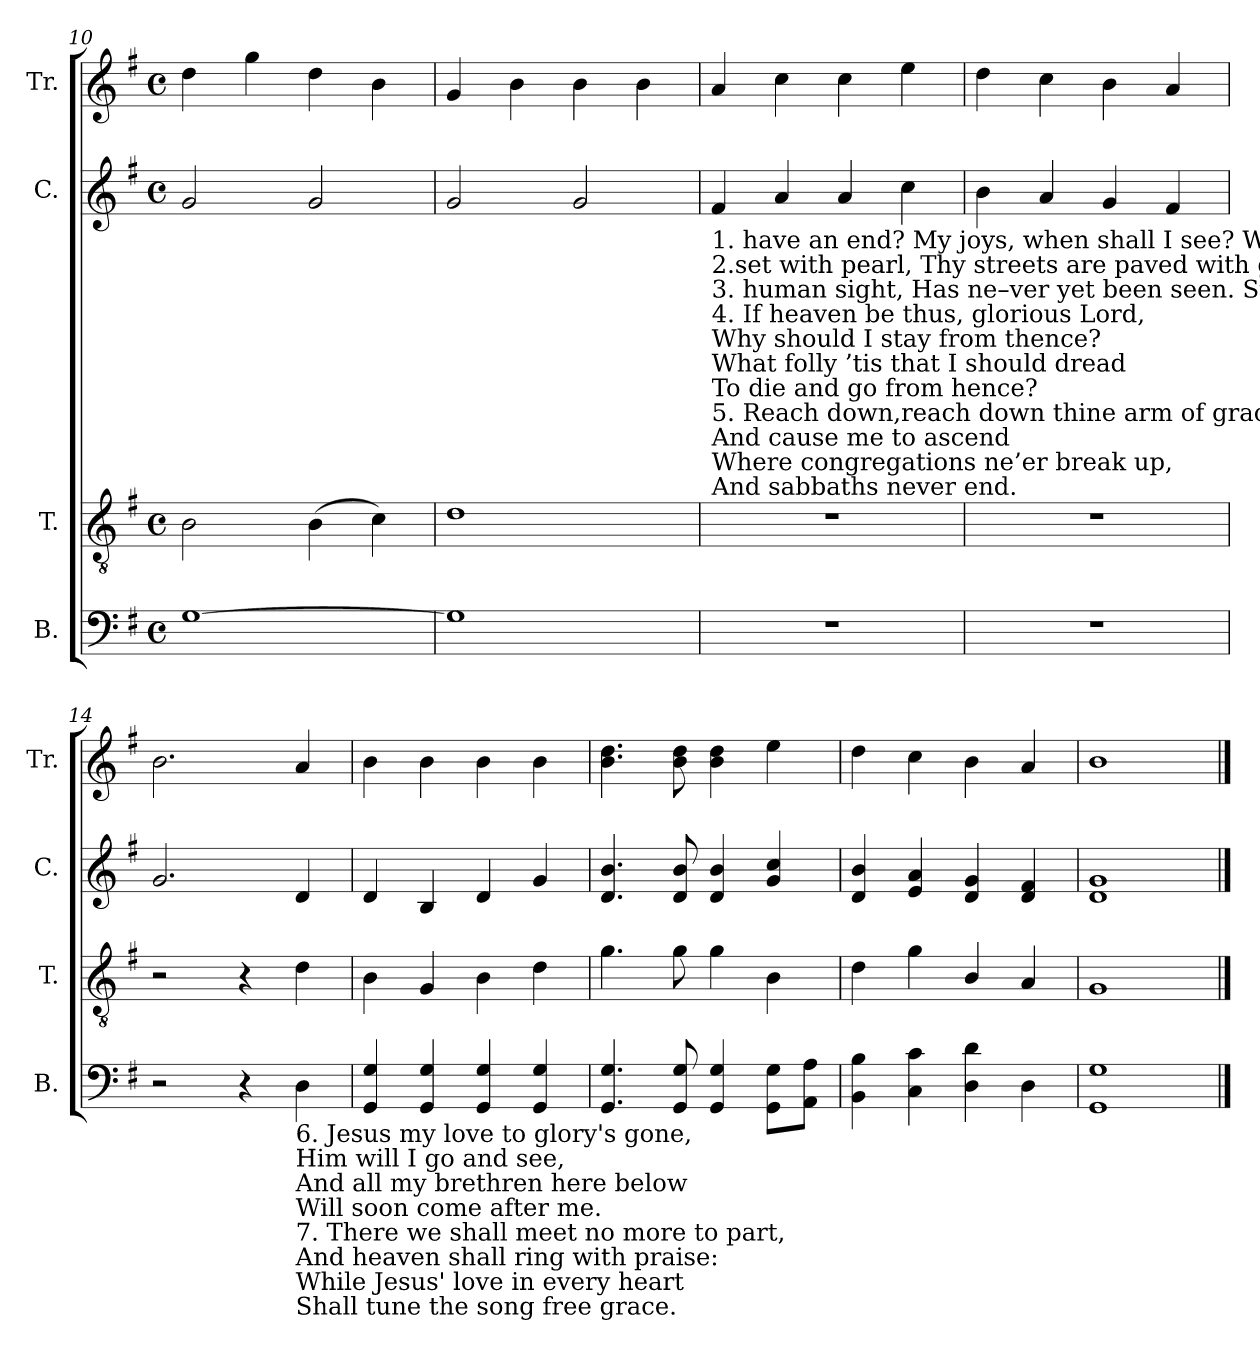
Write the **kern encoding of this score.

**kern	**kern	**kern	**kern
*part4	*part3	*part2	*part1
*staff4	*staff3	*staff2	*staff1
*I"B.	*I"T.	*I"C.	*I"Tr.
*I'B.	*I'T.	*I'C.	*I'Tr.
*clefF4	*clefGv2	*clefG2	*clefG2
*k[f#]	*k[f#]	*k[f#]	*k[f#]
*M4/4	*M4/4	*M4/4	*M4/4
*met(c)	*met(c)	*met(c)	*met(c)
=10	=10	=10	=10
[1G	2B\	2g/	4dd\
.	.	.	4gg\
.	(4B\	2g/	4dd\
.	4c\)	.	4b\
=11	=11	=11	=11
1G]	1d	2g/	4g/
.	.	.	4b\
.	.	2g/	4b\
.	.	.	4b\
!!LO:LB:g=z
=12	=12	=12	=12
!	!	!LO:TX:b:t=1.   have an end?  My  joys, when shall  I  see?            When  will   my   sorrows   have   an   end?    My      joys,  when  shall   I      see?	!
!	!	!LO:TX:b:t=2.set with pearl, Thy streets are paved with gold.      Thy   gates  are  rich–ly    set  with pearl,     Thy  streets  are paved with gold.	!
!	!	!LO:TX:b:t=3.   human sight,  Has  ne–ver  yet  been  seen.           Such  sparkling  light,  by   hu–man  sight,     Has      ne – ver   yet   been  seen.	!
!	!	!LO:TX:b:t=4. If heaven be thus, glorious Lord,	!
!	!	!LO:TX:b:t=Why should I stay from thence?	!
!	!	!LO:TX:b:t=What folly ’tis that I should dread	!
!	!	!LO:TX:b:t=To die and go from hence?	!
!	!	!LO:TX:b:t=5. Reach down,reach down thine arm of grace	!
!	!	!LO:TX:b:t=And cause me to ascend	!
!	!	!LO:TX:b:t=Where congregations ne’er break up,	!
!	!	!LO:TX:b:t=And sabbaths never end.	!
1r	1r	4f#/	4a/
.	.	4a/	4cc\
.	.	4a/	4cc\
.	.	4cc\	4ee\
=13	=13	=13	=13
1r	1r	4b\	4dd\
.	.	4a/	4cc\
.	.	4g/	4b\
.	.	4f#/	4a/
=14	=14	=14	=14
2r	2r	2.g/	2.b\
4r	4r	.	.
!LO:TX:b:t=6. Jesus my love to glory's gone,	!	!	!
!LO:TX:b:t=Him will I go and see,	!	!	!
!LO:TX:b:t=And all my brethren here below	!	!	!
!LO:TX:b:t=Will soon come after me.	!	!	!
!LO:TX:b:t=7. There we shall meet no more to part,	!	!	!
!LO:TX:b:t=And heaven shall ring with praise&colon;	!	!	!
!LO:TX:b:t=While Jesus' love in every heart	!	!	!
!LO:TX:b:t=Shall tune the song free grace.	!	!	!
4D\	4d\	4d/	4a/
=15	=15	=15	=15
4GG/ 4G/	4B\	4d/	4b\
4GG/ 4G/	4G/	4B/	4b\
4GG/ 4G/	4B\	4d/	4b\
4GG/ 4G/	4d\	4g/	4b\
=16	=16	=16	=16
4.GG/ 4.G/	4.g\	4.d/ 4.b/	4.b\ 4.dd\
8GG/ 8G/	8g\	8d/ 8b/	8b\ 8dd\
4GG/ 4G/	4g\	4d/ 4b/	4b\ 4dd\
8GG\ 8G\L	4B\	4g/ 4cc/	4ee\
8AA\ 8A\J	.	.	.
=17	=17	=17	=17
4BB\ 4B\	4d\	4d/ 4b/	4dd\
4C\ 4c\	4g\	4e/ 4a/	4cc\
4D\ 4d\	4B/	4d/ 4g/	4b\
4D\	4A/	4d/ 4f#/	4a/
=18	=18	=18	=18
1GG 1G	1G	1d 1g	1b
==	==	==	==
*-	*-	*-	*-
